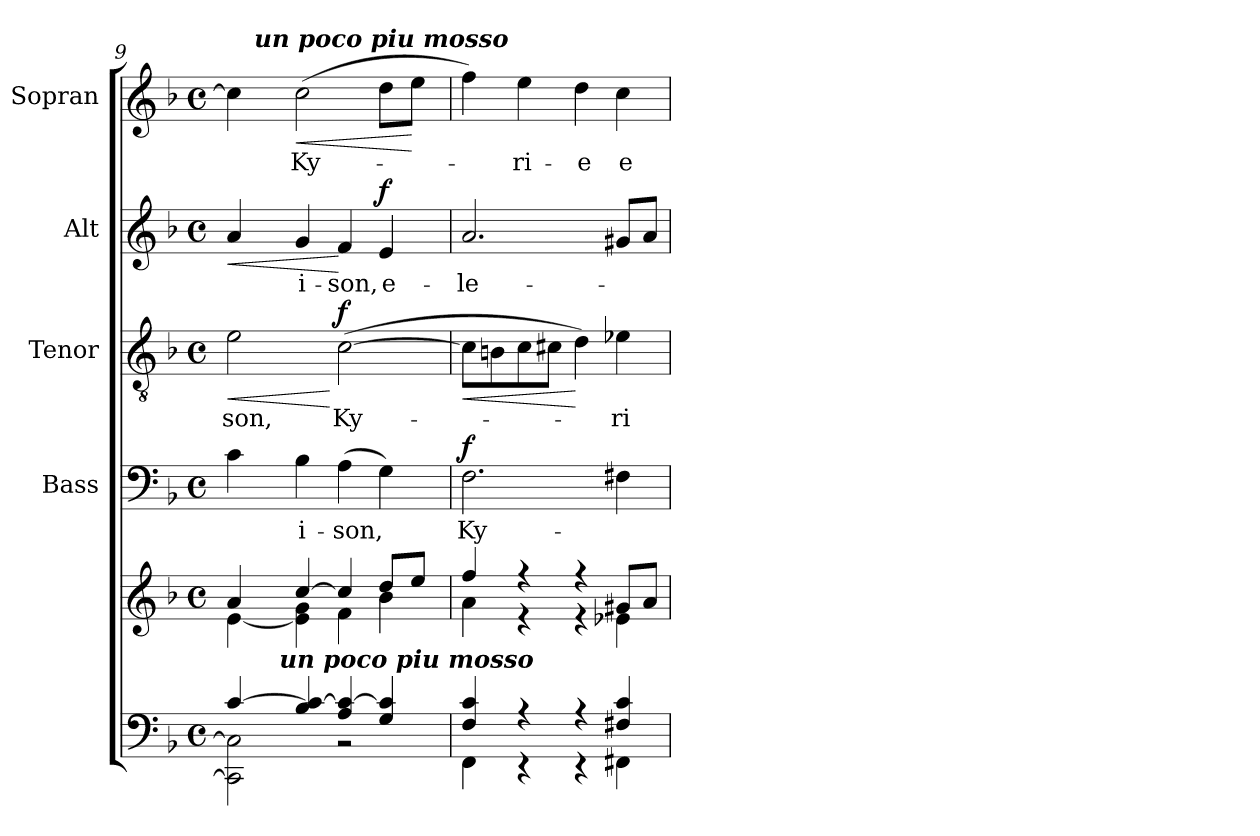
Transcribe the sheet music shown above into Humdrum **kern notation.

**kern	**kern	**kern	**text	**dynam	**kern	**text	**dynam	**kern	**text	**dynam	**kern	**text	**dynam
*part5	*part5	*part4	*part4	*part4	*part3	*part3	*part3	*part2	*part2	*part2	*part1	*part1	*part1
*staff6	*staff5	*staff4	*staff4	*staff4	*staff3	*staff3	*staff3	*staff2	*staff2	*staff2	*staff1	*staff1	*staff1
*	*	*I"Bass	*	*	*I"Tenor	*	*	*I"Alt	*	*	*I"Sopran	*	*
*	*	*I'B.	*	*	*I'T.	*	*	*I'A.	*	*	*I'S.	*	*
*clefF4	*clefG2	*clefF4	*	*	*clefGv2	*	*	*clefG2	*	*	*clefG2	*	*
*k[b-]	*k[b-]	*k[b-]	*	*	*k[b-]	*	*	*k[b-]	*	*	*k[b-]	*	*
*F:	*F:	*F:	*	*	*F:	*	*	*F:	*	*	*F:	*	*
*M4/4	*M4/4	*M4/4	*	*	*M4/4	*	*	*M4/4	*	*	*M4/4	*	*
*met(c)	*met(c)	*met(c)	*	*	*met(c)	*	*	*met(c)	*	*	*met(c)	*	*
=9	=9	=9	=9	=9	=9	=9	=9	=9	=9	=9	=9	=9	=9
*^	*^	*	*	*	*	*	*	*	*	*	*	*	*
!	!	!	!	!	!	!	!	!LO:LY:b	!LO:HP:b	!	!	!LO:HP:b	!	!	!
*	*	*	*^	*	*	*	*	*	*	*	*	*	*^	*	*
[>4c/	2CC\] 2C\]	4a/	[<4e\	6ryy	4c\	.	.	2e\	-son,	<	4a/	.	<	4cc\]	8ryy	.	.
!	!	!	!	!	!	!	!	!	!	!	!	!	!	!	!LO:TX:a:Bi:t=un poco piu mosso	!	!
.	.	.	.	.	.	.	.	.	.	.	.	.	.	.	2..ryy	.	.
.	.	.	.	48.ryy	.	.	.	.	.	.	.	.	.	.	.	.	.
!	!	!	!	!LO:TX:b:Bi:t=un poco piu mosso	!	!	!	!	!	!	!	!	!	!	!	!	!
.	.	.	.	3%2ryy	.	.	.	.	.	.	.	.	.	.	.	.	.
!	!	!	!	!	!	!LO:LY:b	!	!	!	!	!	!LO:LY:b	!	!	!	!LO:LY:b	!LO:HP:b
4B-/ 4c/_	.	[>4cc/	4e\] 4g\	.	4B-\	-i-	.	.	.	.	4g/	-i-	.	(>2cc\	.	Ky-	<
!	!	!	!	!	!	!LO:LY:b	!	!	!LO:LY:b	!LO:DY:n=1:a	!	!LO:LY:b	!	!	!	!	!
4A/ 4c/_	2rBB	4cc/]	4f\	.	(>4A\	-son,	.	(>[2c\	Ky-	[ f	4f/	-son,	[	.	.	.	.
!	!	!	!	!	!	!	!	!	!	!	!	!LO:LY:b	!LO:DY:a	!	!	!	!
4G/ 4c/]	.	8dd/L	4b-\	.	4G\)	.	.	.	.	.	4e/	e-	f	8dd\L	.	.	.
.	.	.	.	12ryy	.	.	.	.	.	.	.	.	.	.	.	.	.
.	.	8ee/J	.	.	.	.	.	.	.	.	.	.	.	8ee\J	.	.	[
.	.	.	.	24ryy	.	.	.	.	.	.	.	.	.	.	.	.	.
.	.	.	.	96ryy	.	.	.	.	.	.	.	.	.	.	.	.	.
=10	=10	=10	=10	=10	=10	=10	=10	=10	=10	=10	=10	=10	=10	=10	=10	=10	=10
!	!	!	!	!	!	!LO:LY:b	!LO:DY:a	!	!	!LO:HP:b	!	!LO:LY:b	!	!	!	!	!
*	*	*	*v	*v	*	*	*	*	*	*	*	*	*	*v	*v	*	*
4F/ 4c/	4FF\	4ff/	4a\	2.F\	Ky-	f	8c\L]	.	<	2.a/	-le-	.	4ff\)	.	.
.	.	.	.	.	.	.	8Bn\	.	.	.	.	.	.	.	.
!	!	!	!	!	!	!	!	!	!	!	!	!	!	!LO:LY:b	!
4r	4r	4r	4r	.	.	.	8c\	.	.	.	.	.	4ee\	-ri-	.
.	.	.	.	.	.	.	8c#X\J	.	.	.	.	.	.	.	.
!	!	!	!	!	!	!	!	!	!	!	!	!	!	!LO:LY:b	!
4r	4r	4r	4r	.	.	.	4d\)	.	[	.	.	.	4dd\	-e	.
!	!	!	!	!	!	!	!	!LO:LY:b	!	!	!	!	!	!LO:LY:b	!
4F#X/ 4c/	4FF#X\	8g#X/L	4e-X\	4F#X\	.	.	4e-X\	-ri-	.	8g#X/L	.	.	4cc\	e-	.
.	.	8a/J	.	.	.	.	.	.	.	8a/J	.	.	.	.	.
*v	*v	*	*	*	*	*	*	*	*	*	*	*	*	*	*
*	*v	*v	*	*	*	*	*	*	*	*	*	*	*	*
=	=	=	=	=	=	=	=	=	=	=	=	=	=
*-	*-	*-	*-	*-	*-	*-	*-	*-	*-	*-	*-	*-	*-
